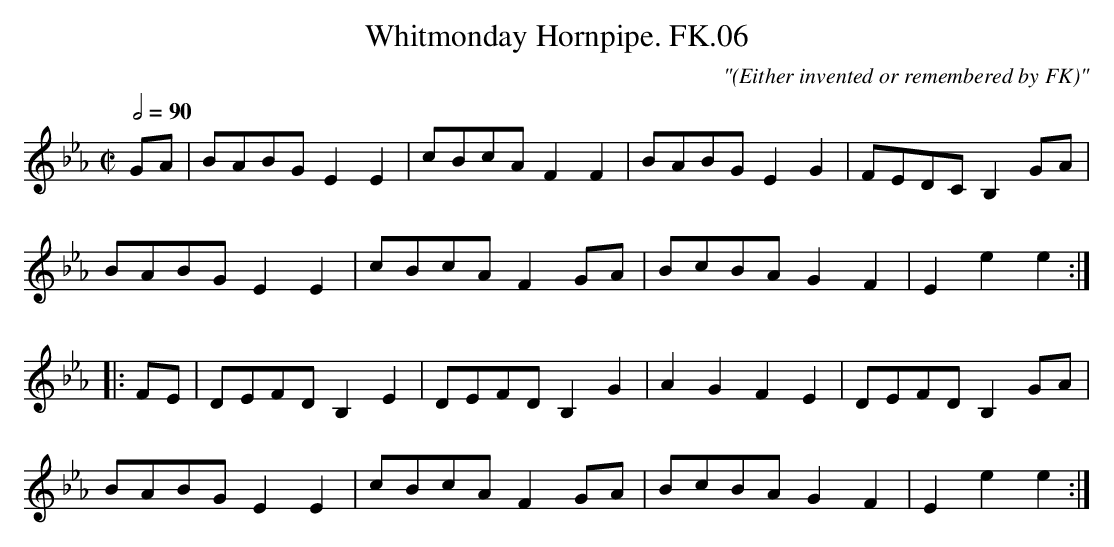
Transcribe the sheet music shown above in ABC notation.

X:1
T:Whitmonday Hornpipe. FK.06
M:C|
L:1/8
Q:1/2=90
C:"(Either invented or remembered by FK)"
K:Eb
GA| BABG E2E2 | cBcA F2 F2 | BABG E2 G2 | FEDC B,2 GA |
BABG  E2 E2 | cBcA F2 GA | BcBA G2 F2 | E2 e2 e2 :|
|:FE | DEFD B,2 E2 | DEFD B,2 G2 | A2 G2 F2 E2 | DEFD B,2 GA |
BABG E2 E2| cBcA F2 GA | BcBA G2 F2 | E2 e2 e2 :|
